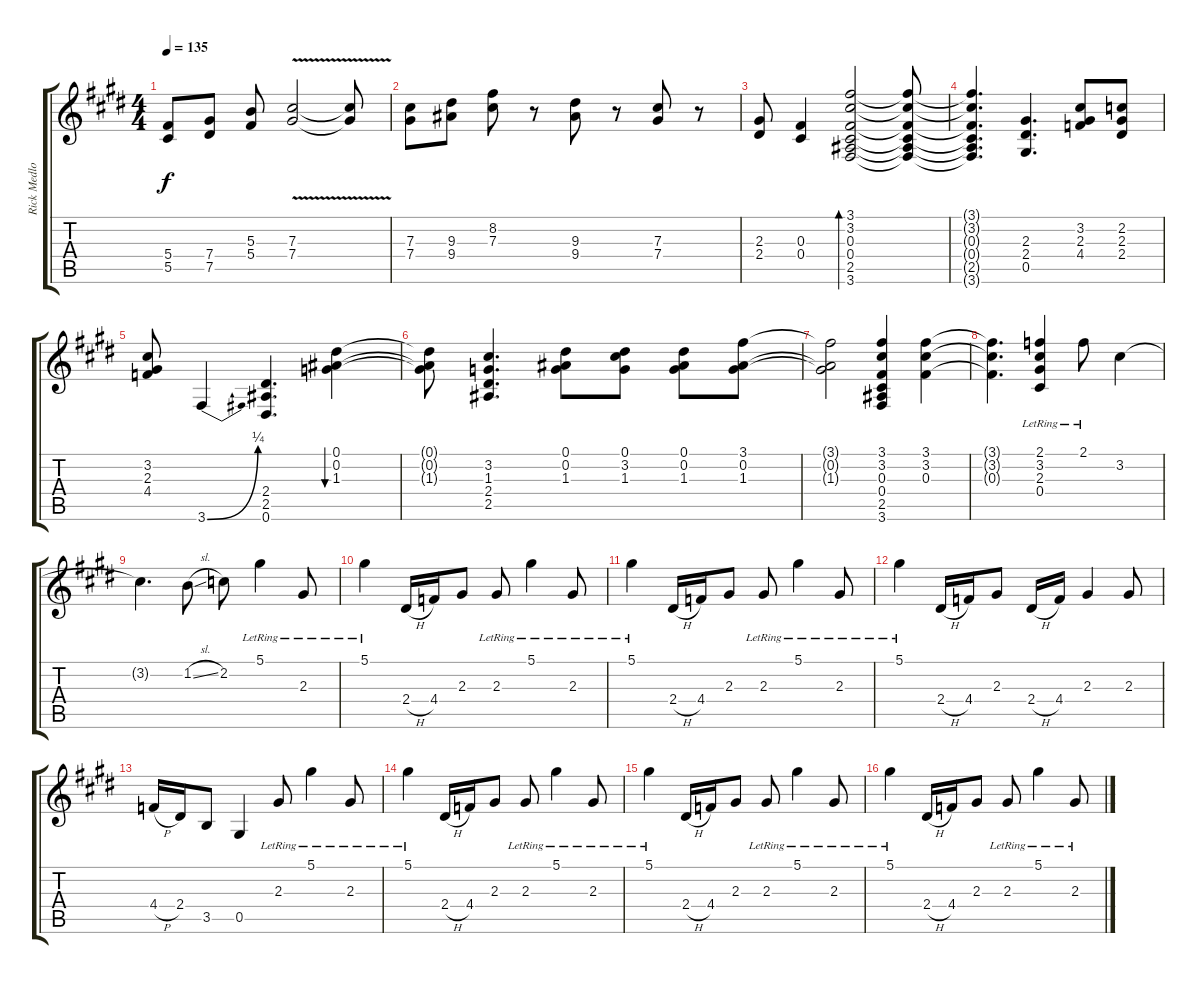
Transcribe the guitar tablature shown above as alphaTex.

\track ("Rick Medlocke Guitar I" "Rick Medlo") {instrument overdrivenguitar}
\staff {score tabs}
\tuning (Eb4 Bb3 Gb3 Db3 Ab2 Eb2) {hide}
\ts (4 4)
\tempo 135
\clef g2
\ks e
(5.4 5.5).8{dy f} (7.4 7.5).8 (5.3 5.4).8 (7.3{v} 7.4{v}).2 (7.3{t} 7.4{t}).8 |
(7.3 7.4).8 (9.3 9.4).8 (8.2 7.3).8 r.8 (9.3 9.4).8 r.8 (7.3 7.4).8 r.8 |
(2.3 2.4).8 (0.3 0.4).4 (3.1 3.2 0.3 0.4 2.5 3.6).2{bd 60} (3.1{t} 3.2{t} 0.3{t} 0.4{t} 2.5{t} 3.6{t}).8 |
(3.1{t} 3.2{t} 0.3{t} 0.4{t} 2.5{t} 3.6{t}).4{d} (2.3 2.4 0.5).4{d} (3.2 2.3 4.4).8 (2.2 2.3 2.4).8 |
(3.2 2.3 4.4).8 3.6{be (bend 0 0 60 1)}.4 (2.4 2.5 0.6).4{d} (0.1 0.2 1.3).4{bu 60} |
(0.1{t} 0.2{t} 1.3{t}).8 (3.2 1.3 2.4 2.5).4{d} (0.1 0.2 1.3).8 (0.1 3.2 1.3).8 (0.1 0.2 1.3).8 (3.1 0.2 1.3).8 |
(3.1{t} 0.2{t} 1.3{t}).2 (3.1 3.2 0.3 0.4 2.5 3.6).4 (3.1 3.2 0.3).4 |
(3.1{t} 3.2{t} 0.3{t}).4{d} (2.1{lr} 3.2{lr} 2.3{lr} 0.4{lr}).4 2.1{lr}.8{instrument electricguitarclean} 3.2.4 |
3.2{t}.4{d} 1.2{sl}.8 2.2.8 5.1{lr}.4 2.3{lr}.8 |
5.1{lr}.4 2.4{h}.16 4.4.16 2.3.8 2.3{lr}.8 5.1{lr}.4 2.3{lr}.8 |
5.1{lr}.4 2.4{h}.16 4.4.16 2.3.8 2.3{lr}.8 5.1{lr}.4 2.3{lr}.8 |
5.1{lr}.4 2.4{h}.16 4.4.16 2.3.8 2.4{h}.16 4.4.16 2.3.4 2.3.8 |
4.4{h}.16 2.4.16 3.5.8 0.5.4 2.3{lr}.8 5.1{lr}.4 2.3{lr}.8 |
5.1{lr}.4 2.4{h}.16 4.4.16 2.3.8 2.3{lr}.8 5.1{lr}.4 2.3{lr}.8 |
5.1{lr}.4 2.4{h}.16 4.4.16 2.3.8 2.3{lr}.8 5.1{lr}.4 2.3{lr}.8 |
5.1{lr}.4 2.4{h}.16 4.4.16 2.3.8 2.3{lr}.8 5.1{lr}.4 2.3{lr}.8
